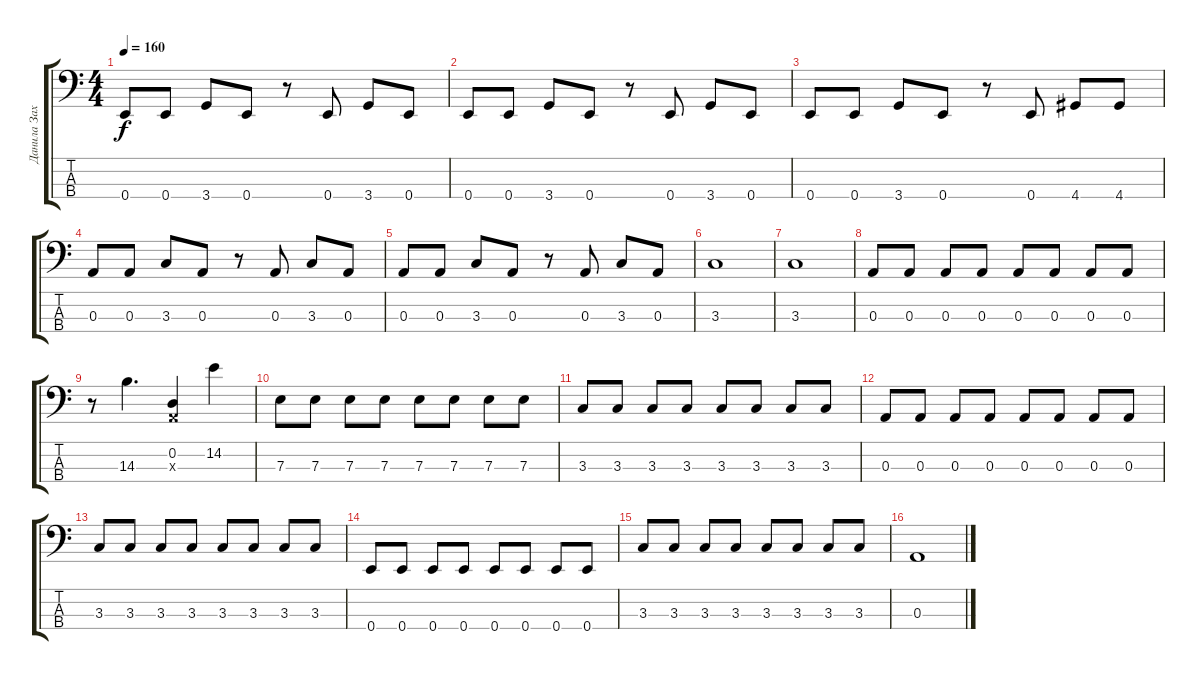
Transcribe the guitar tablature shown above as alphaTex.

\track ("Данила Захаренков" "Данила Зах") {instrument electricbasspick}
\staff {score tabs}
\tuning (G2 D2 A1 E1) {hide}
\ts (4 4)
\tempo 160
\clef f4
\ks c
0.4.8{dy f} 0.4.8 3.4.8 0.4.8 r.8 0.4.8 3.4.8 0.4.8 |
0.4.8 0.4.8 3.4.8 0.4.8 r.8 0.4.8 3.4.8 0.4.8 |
0.4.8 0.4.8 3.4.8 0.4.8 r.8 0.4.8 4.4.8 4.4.8 |
0.3.8 0.3.8 3.3.8 0.3.8 r.8 0.3.8 3.3.8 0.3.8 |
0.3.8 0.3.8 3.3.8 0.3.8 r.8 0.3.8 3.3.8 0.3.8 |
3.3.1 |
3.3.1 |
0.3.8 0.3.8 0.3.8 0.3.8 0.3.8 0.3.8 0.3.8 0.3.8 |
r.8 14.3.4{d} (0.2 0.3{x}).4 14.2.4 |
7.3.8 7.3.8 7.3.8 7.3.8 7.3.8 7.3.8 7.3.8 7.3.8 |
3.3.8 3.3.8 3.3.8 3.3.8 3.3.8 3.3.8 3.3.8 3.3.8 |
0.3.8 0.3.8 0.3.8 0.3.8 0.3.8 0.3.8 0.3.8 0.3.8 |
3.3.8 3.3.8 3.3.8 3.3.8 3.3.8 3.3.8 3.3.8 3.3.8 |
0.4.8 0.4.8 0.4.8 0.4.8 0.4.8 0.4.8 0.4.8 0.4.8 |
3.3.8 3.3.8 3.3.8 3.3.8 3.3.8 3.3.8 3.3.8 3.3.8 |
0.3.1
